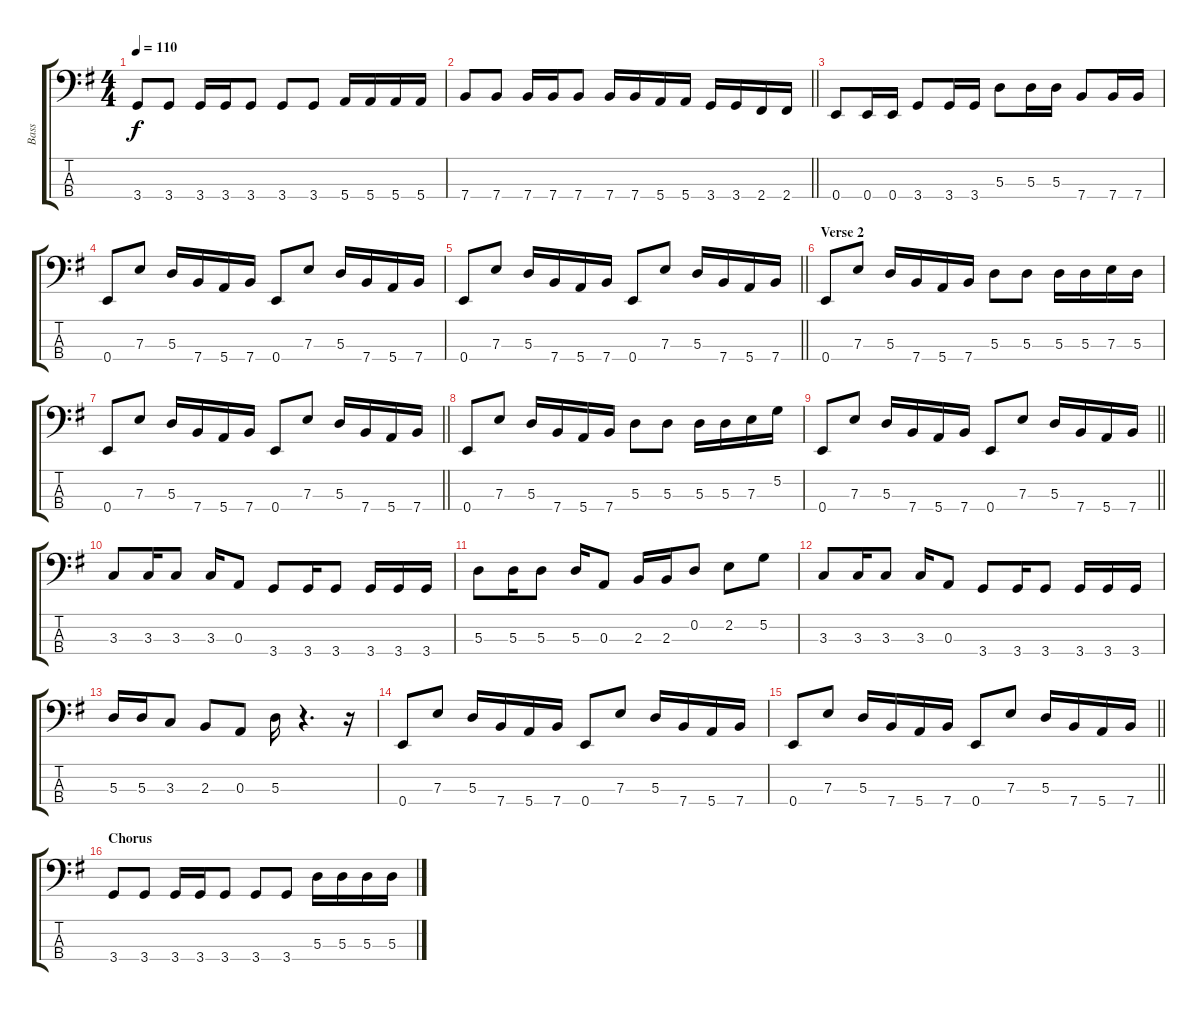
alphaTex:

\track ("Bass" "Bass") {instrument electricbassfinger}
\staff {score tabs}
\tuning (G2 D2 A1 E1) {hide}
\ts (4 4)
\tempo 110
\clef f4
\ks g
3.4.8{dy f} 3.4.8 3.4.16 3.4.16 3.4.8 3.4.8 3.4.8 5.4.16 5.4.16 5.4.16 5.4.16 |
\barLineRight lightlight
7.4.8 7.4.8 7.4.16 7.4.16 7.4.8 7.4.16 7.4.16 5.4.16 5.4.16 3.4.16 3.4.16 2.4.16 2.4.16 |
0.4.8 0.4.16 0.4.16 3.4.8 3.4.16 3.4.16 5.3.8 5.3.16 5.3.16 7.4.8 7.4.16 7.4.16 |
0.4.8 7.3.8 5.3.16 7.4.16 5.4.16 7.4.16 0.4.8 7.3.8 5.3.16 7.4.16 5.4.16 7.4.16 |
\barLineRight lightlight
0.4.8 7.3.8 5.3.16 7.4.16 5.4.16 7.4.16 0.4.8 7.3.8 5.3.16 7.4.16 5.4.16 7.4.16 |
\section ("" "Verse 2")
0.4.8 7.3.8 5.3.16 7.4.16 5.4.16 7.4.16 5.3.8 5.3.8 5.3.16 5.3.16 7.3.16 5.3.16 |
\barLineRight lightlight
0.4.8 7.3.8 5.3.16 7.4.16 5.4.16 7.4.16 0.4.8 7.3.8 5.3.16 7.4.16 5.4.16 7.4.16 |
0.4.8 7.3.8 5.3.16 7.4.16 5.4.16 7.4.16 5.3.8 5.3.8 5.3.16 5.3.16 7.3.16 5.2.16 |
\barLineRight lightlight
0.4.8 7.3.8 5.3.16 7.4.16 5.4.16 7.4.16 0.4.8 7.3.8 5.3.16 7.4.16 5.4.16 7.4.16 |
3.3.8 3.3.16 3.3.8 3.3.16 0.3.8 3.4.8 3.4.16 3.4.8 3.4.16 3.4.16 3.4.16 |
5.3.8 5.3.16 5.3.8 5.3.16 0.3.8 2.3.16 2.3.16 0.2.8 2.2.8 5.2.8 |
3.3.8 3.3.16 3.3.8 3.3.16 0.3.8 3.4.8 3.4.16 3.4.8 3.4.16 3.4.16 3.4.16 |
5.3.16 5.3.16 3.3.8 2.3.8 0.3.8 5.3.16 r.4{d} r.16 |
0.4.8 7.3.8 5.3.16 7.4.16 5.4.16 7.4.16 0.4.8 7.3.8 5.3.16 7.4.16 5.4.16 7.4.16 |
\barLineRight lightlight
0.4.8 7.3.8 5.3.16 7.4.16 5.4.16 7.4.16 0.4.8 7.3.8 5.3.16 7.4.16 5.4.16 7.4.16 |
\section ("" "Chorus")
3.4.8 3.4.8 3.4.16 3.4.16 3.4.8 3.4.8 3.4.8 5.3.16 5.3.16 5.3.16 5.3.16
